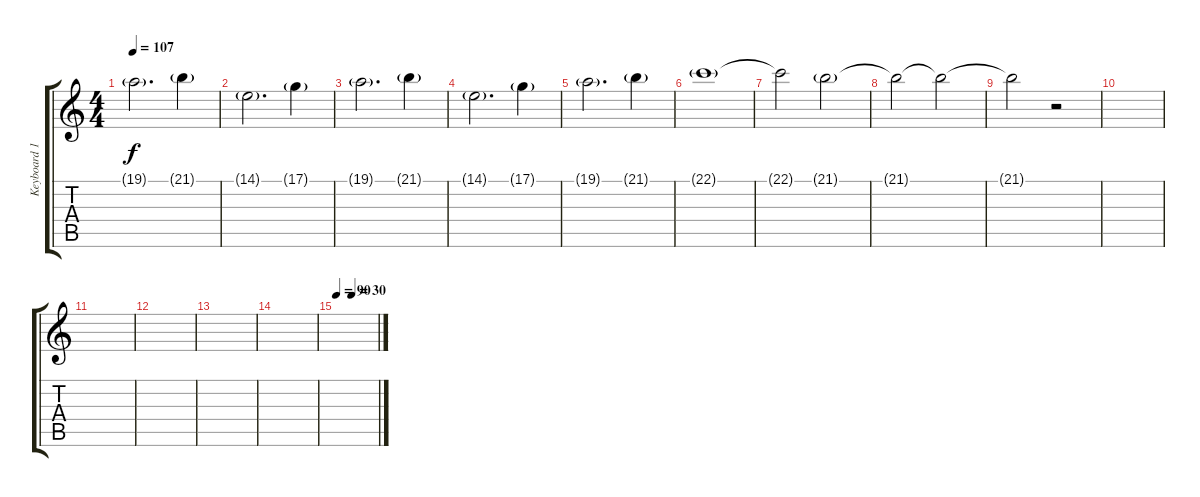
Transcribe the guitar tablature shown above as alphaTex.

\track ("Keyboard 1" "Keyboard 1") {instrument stringensemble1}
\staff {score tabs}
\tuning (D4 A3 F3 C3 G2 C2) {hide}
\ts (4 4)
\tempo 107
\clef g2
\ks c
19.1{g}.2{d dy f} 21.1{g}.4 |
14.1{g}.2{d} 17.1{g}.4 |
19.1{g}.2{d} 21.1{g}.4 |
14.1{g}.2{d} 17.1{g}.4 |
19.1{g}.2{d} 21.1{g}.4 |
22.1{g}.1 |
22.1{t}.2 21.1{g}.2 |
21.1{t}.2 21.1{t}.2{volume 0} |
21.1{t}.2 r.2 |
|
|
|
|
|
\tempo 90
\tempo (30 0.375)
